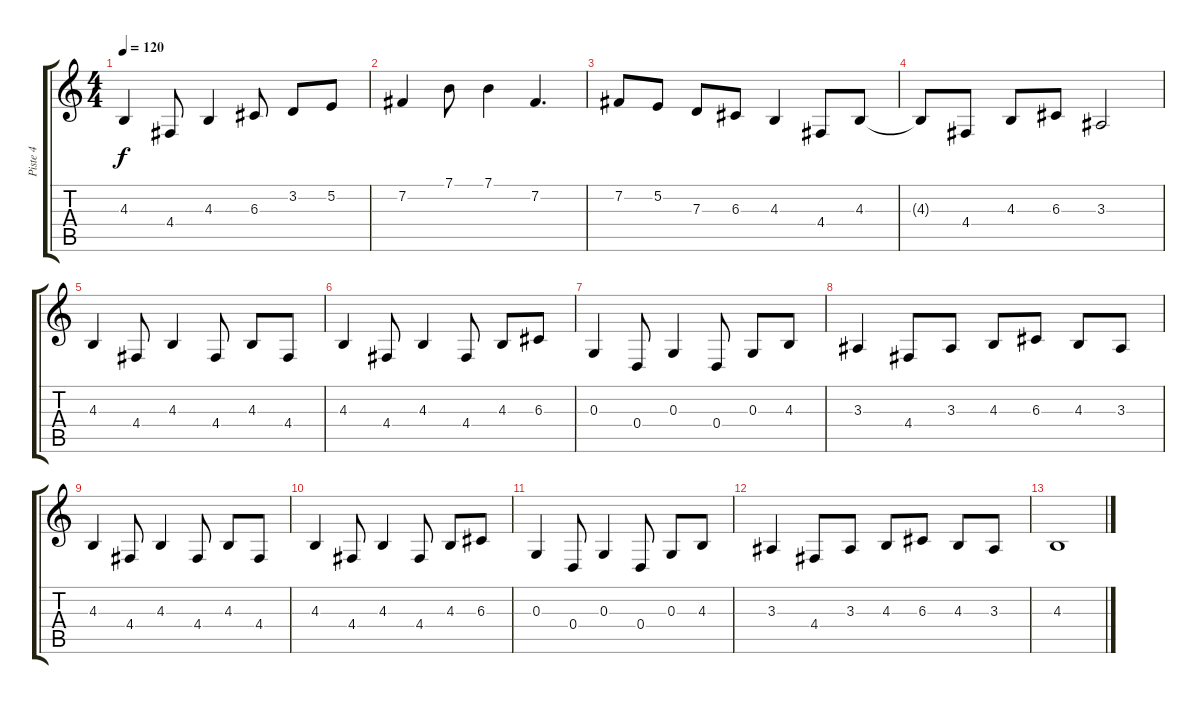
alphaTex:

\track ("Piste 4" "Piste 4") {instrument frenchhorn}
\staff {score tabs}
\tuning (E4 B3 G3 D3 A2 E2) {hide}
\ts (4 4)
\tempo 120
\clef g2
\ks c
4.3.4{dy f} 4.4.8 4.3.4 6.3.8 3.2.8 5.2.8 |
7.2.4 7.1.8 7.1.4 7.2.4{d} |
7.2.8 5.2.8 7.3.8 6.3.8 4.3.4 4.4.8 4.3.8 |
4.3{t}.8 4.4.8 4.3.8 6.3.8 3.3.2 |
4.3.4 4.4.8 4.3.4 4.4.8 4.3.8 4.4.8 |
4.3.4 4.4.8 4.3.4 4.4.8 4.3.8 6.3.8 |
0.3.4 0.4.8 0.3.4 0.4.8 0.3.8 4.3.8 |
3.3.4 4.4.8 3.3.8 4.3.8 6.3.8 4.3.8 3.3.8 |
4.3.4 4.4.8 4.3.4 4.4.8 4.3.8 4.4.8 |
4.3.4 4.4.8 4.3.4 4.4.8 4.3.8 6.3.8 |
0.3.4 0.4.8 0.3.4 0.4.8 0.3.8 4.3.8 |
3.3.4 4.4.8 3.3.8 4.3.8 6.3.8 4.3.8 3.3.8 |
4.3.1
